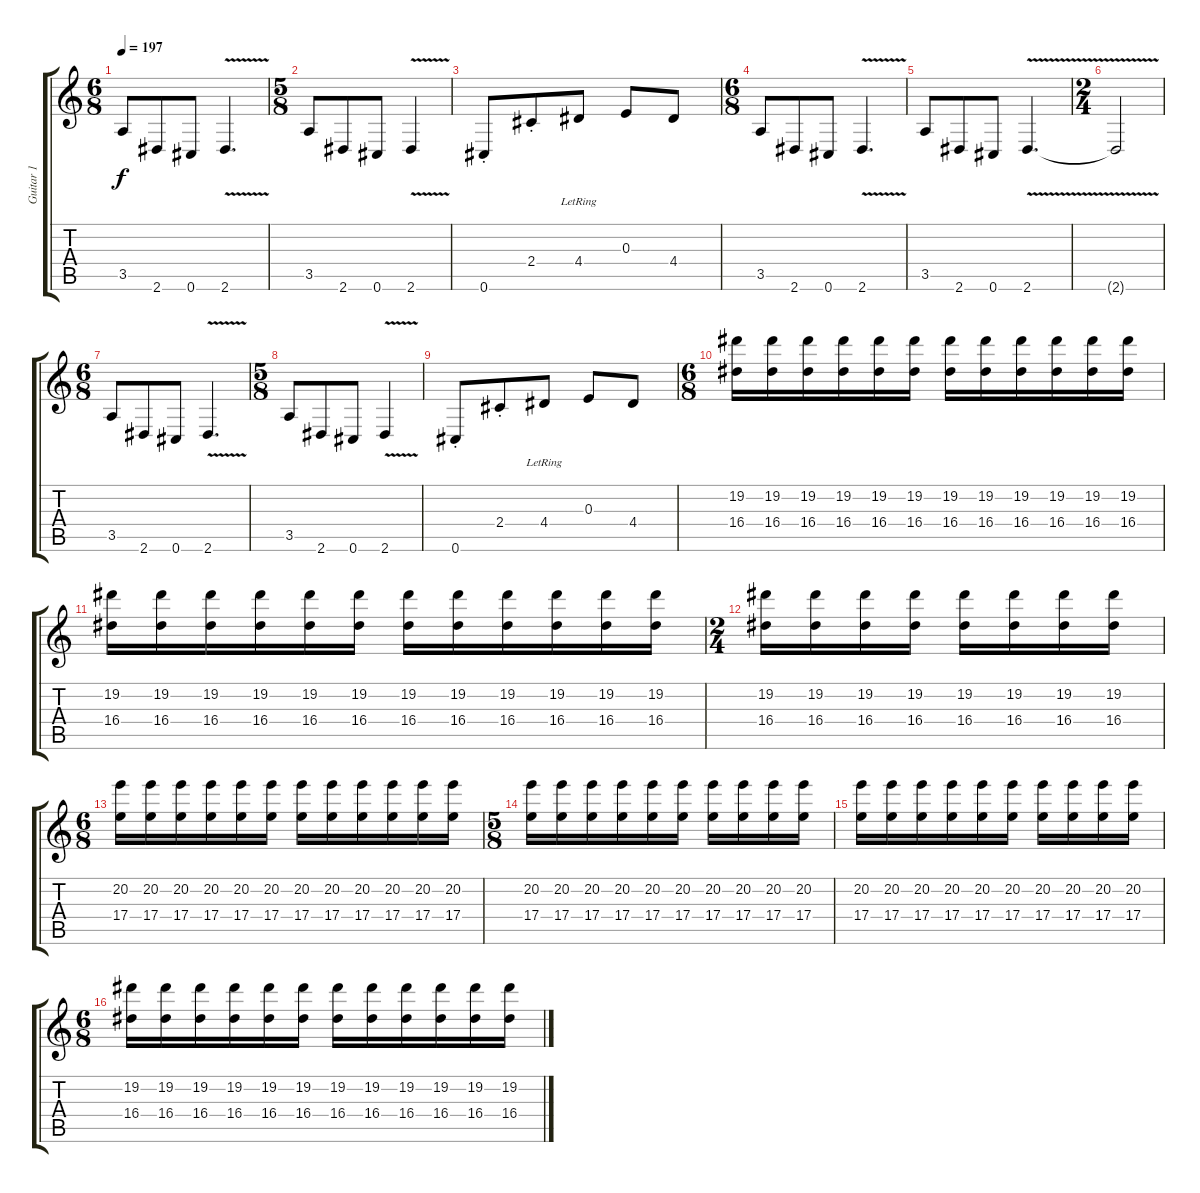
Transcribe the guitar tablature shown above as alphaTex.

\track ("Guitar 1" "Guitar 1") {instrument distortionguitar}
\staff {score tabs}
\tuning (Db4 Ab3 E3 B2 Gb2 Db2) {hide}
\ts (6 8)
\tempo 197
\clef g2
\ks c
3.5.8{dy f} 2.6.8 0.6.8 2.6{v}.4{d} |
\ts (5 8)
3.5.8 2.6.8 0.6.8 2.6{v}.4 |
0.6{st}.8 2.4{st}.8 4.4{lr}.8 0.3.8 4.4.8 |
\ts (6 8)
3.5.8 2.6.8 0.6.8 2.6{v}.4{d} |
3.5.8 2.6.8 0.6.8 2.6{v}.4{d} |
\ts (2 4)
2.6{t}.2 |
\ts (6 8)
3.5.8 2.6.8 0.6.8 2.6{v}.4{d} |
\ts (5 8)
3.5.8 2.6.8 0.6.8 2.6{v}.4 |
0.6{st}.8 2.4{st}.8 4.4{lr}.8 0.3.8 4.4.8 |
\ts (6 8)
(19.2 16.4).16{volume 10} (19.2 16.4).16 (19.2 16.4).16 (19.2 16.4).16 (19.2 16.4).16 (19.2 16.4).16 (19.2 16.4).16 (19.2 16.4).16 (19.2 16.4).16 (19.2 16.4).16 (19.2 16.4).16 (19.2 16.4).16 |
(19.2 16.4).16 (19.2 16.4).16 (19.2 16.4).16 (19.2 16.4).16 (19.2 16.4).16 (19.2 16.4).16 (19.2 16.4).16 (19.2 16.4).16 (19.2 16.4).16 (19.2 16.4).16 (19.2 16.4).16 (19.2 16.4).16 |
\ts (2 4)
(19.2 16.4).16 (19.2 16.4).16 (19.2 16.4).16 (19.2 16.4).16 (19.2 16.4).16 (19.2 16.4).16 (19.2 16.4).16 (19.2 16.4).16 |
\ts (6 8)
(20.2 17.4).16 (20.2 17.4).16 (20.2 17.4).16 (20.2 17.4).16 (20.2 17.4).16 (20.2 17.4).16 (20.2 17.4).16 (20.2 17.4).16 (20.2 17.4).16 (20.2 17.4).16 (20.2 17.4).16 (20.2 17.4).16 |
\ts (5 8)
(20.2 17.4).16 (20.2 17.4).16 (20.2 17.4).16 (20.2 17.4).16 (20.2 17.4).16 (20.2 17.4).16 (20.2 17.4).16 (20.2 17.4).16 (20.2 17.4).16 (20.2 17.4).16 |
(20.2 17.4).16 (20.2 17.4).16 (20.2 17.4).16 (20.2 17.4).16 (20.2 17.4).16 (20.2 17.4).16 (20.2 17.4).16 (20.2 17.4).16 (20.2 17.4).16 (20.2 17.4).16 |
\ts (6 8)
(19.2 16.4).16 (19.2 16.4).16 (19.2 16.4).16 (19.2 16.4).16 (19.2 16.4).16 (19.2 16.4).16 (19.2 16.4).16 (19.2 16.4).16 (19.2 16.4).16 (19.2 16.4).16 (19.2 16.4).16 (19.2 16.4).16
